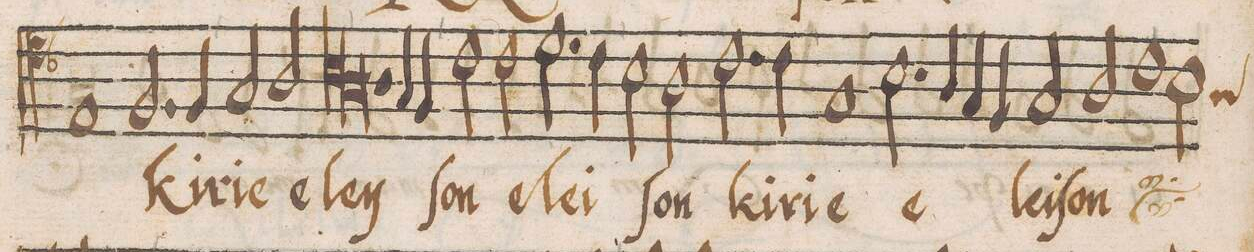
**kern	**text
*I"ALTVS	*
*clefC4	*
*k[b-]	*
*met(C|)	*
*M2/1	*
1E	-ſon
*	*Xij
2.F/	Ki-
4F/	-ri-
=7-	=7-
2G/	-e
2A/	e-
*lig	*
1B-	-ley-
=8-	=8-
1.A	.
*Xlig	*
4G/	.
4F/	.
=9-	=9-
2c\	-ſon
2c\	e-
2.d\	-lei-
4c\	.
=10-	=10-
2B-\	.
2A\	-ſon
2.c\	ki-
4c\	-ri-
=11-	=11-
1G	-e
2.B-\	e-
4A/	.
=12-	=12-
4G/	.
4F/	.
2G/	-lei-
2A/	-ſon
*	*ij
1c\	e-
=13-	=13-
*custos:A	*
2B-\	.
*-	*-
